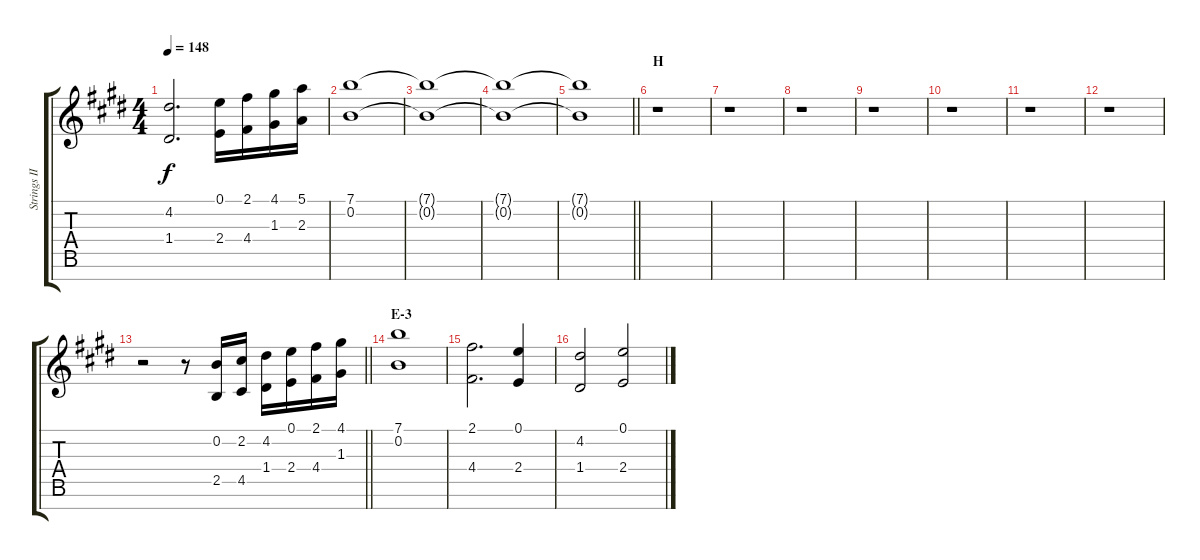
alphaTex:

\track ("Strings III" "Strings II") {instrument stringensemble1}
\staff {score tabs}
\tuning (E5 B4 G4 D4 A3 E3 B2) {hide}
\ts (4 4)
\tempo 148
\clef g2
\ks e
(4.2{t} 1.4{t}).2{d dy f} (0.1 2.4).16 (2.1 4.4).16 (4.1 1.3).16 (5.1 2.3).16 |
(7.1 0.2).1 |
(7.1{t} 0.2{t}).1 |
(7.1{t} 0.2{t}).1 |
\barLineRight lightlight
(7.1{t} 0.2{t}).1 |
\section ("" "H")
r.1 |
r.1 |
r.1 |
r.1 |
r.1 |
r.1 |
r.1 |
\barLineRight lightlight
r.2 r.8 (0.2 2.5).16 (2.2 4.5).16 (4.2 1.4).16 (0.1 2.4).16 (2.1 4.4).16 (4.1 1.3).16 |
\section ("" "E-3")
(7.1 0.2).1 |
(2.1 4.4).2{d} (0.1 2.4).4 |
(4.2 1.4).2 (0.1 2.4).2
